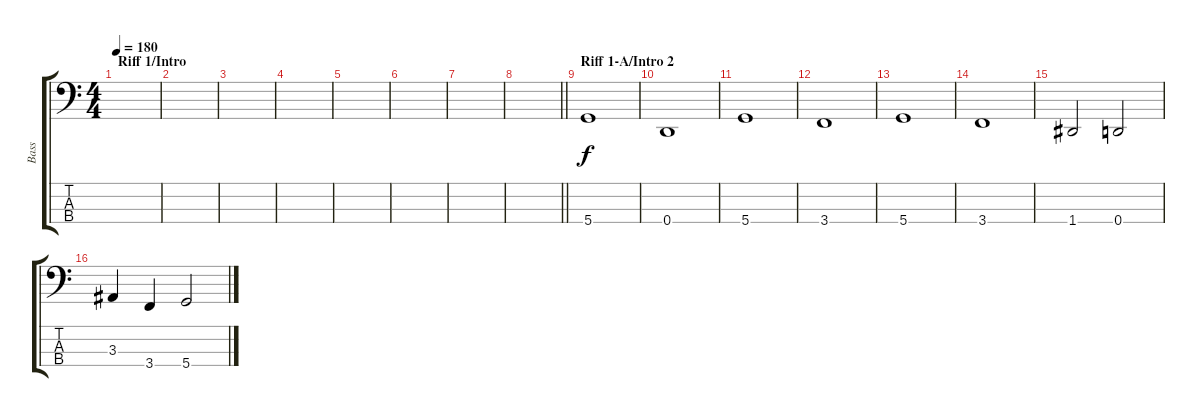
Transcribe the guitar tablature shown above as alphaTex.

\track ("Bass" "Bass") {instrument electricbasspick}
\staff {score tabs}
\tuning (F2 C2 G1 D1) {hide}
\ts (4 4)
\section ("" "Riff 1/Intro")
\tempo 180
\clef f4
\ks c
|
|
|
|
|
|
|
\barLineRight lightlight
|
\section ("" "Riff 1-A/Intro 2")
5.4.1 |
0.4.1 |
5.4.1 |
3.4.1 |
5.4.1 |
3.4.1 |
1.4.2 0.4.2 |
3.3.4 3.4.4 5.4.2
